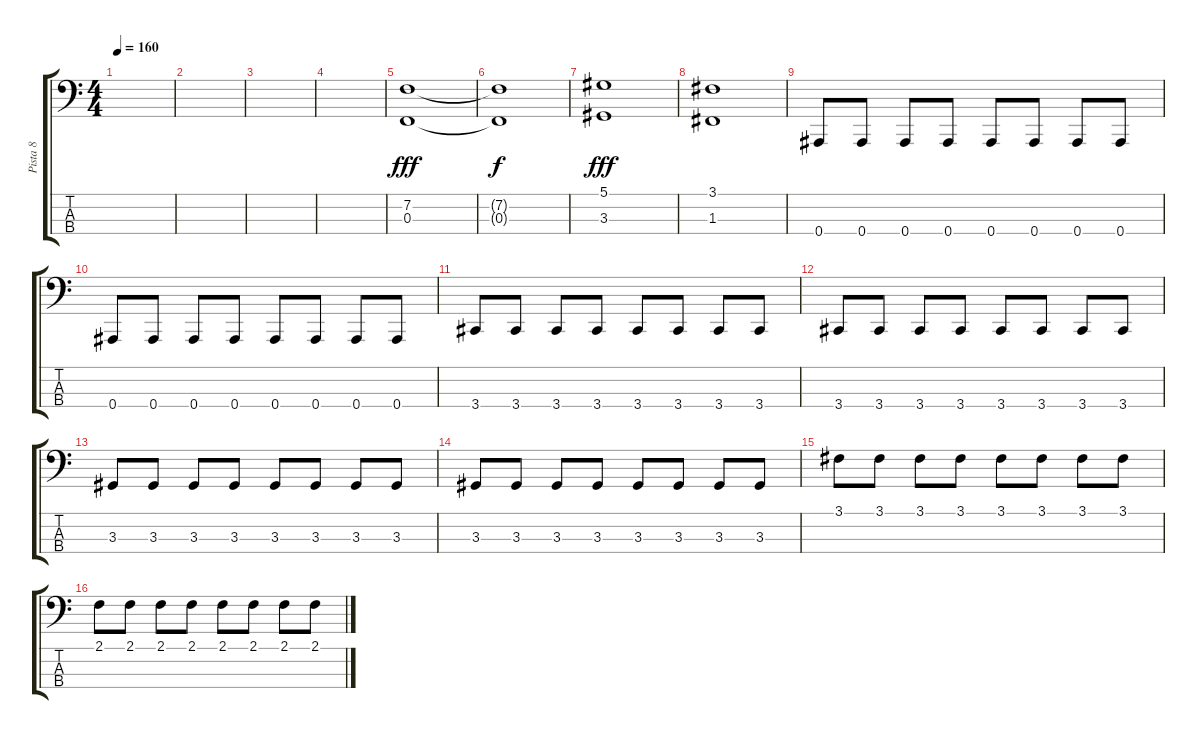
\track ("Pista 8" "Pista 8") {instrument electricbassfinger}
\staff {score tabs}
\tuning (Eb2 Bb1 F1 Bb0) {hide}
\ts (4 4)
\tempo 160
\clef f4
\ks c
|
|
|
|
(7.2 0.3).1{dy fff} |
(7.2{t} 0.3{t}).1{dy f} |
(5.1 3.3).1{dy fff} |
(3.1 1.3).1 |
0.4.8 0.4.8 0.4.8 0.4.8 0.4.8 0.4.8 0.4.8 0.4.8 |
0.4.8 0.4.8 0.4.8 0.4.8 0.4.8 0.4.8 0.4.8 0.4.8 |
3.4.8 3.4.8 3.4.8 3.4.8 3.4.8 3.4.8 3.4.8 3.4.8 |
3.4.8 3.4.8 3.4.8 3.4.8 3.4.8 3.4.8 3.4.8 3.4.8 |
3.3.8 3.3.8 3.3.8 3.3.8 3.3.8 3.3.8 3.3.8 3.3.8 |
3.3.8 3.3.8 3.3.8 3.3.8 3.3.8 3.3.8 3.3.8 3.3.8 |
3.1.8 3.1.8 3.1.8 3.1.8 3.1.8 3.1.8 3.1.8 3.1.8 |
2.1.8 2.1.8 2.1.8 2.1.8 2.1.8 2.1.8 2.1.8 2.1.8
